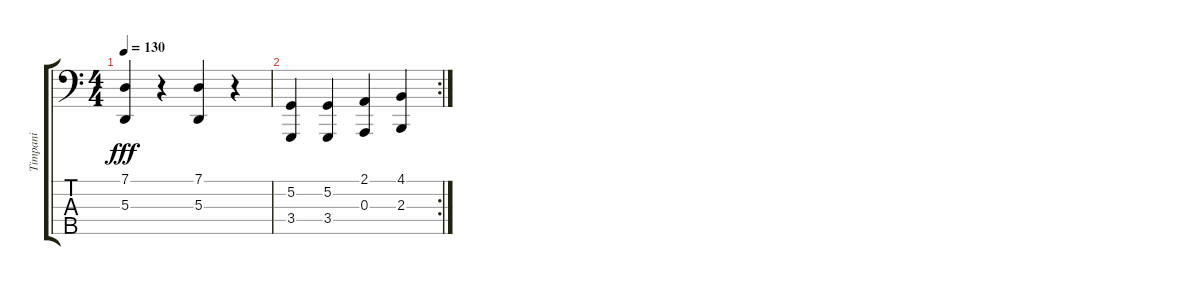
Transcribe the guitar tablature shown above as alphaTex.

\track ("Timpani" "Timpani") {instrument timpani}
\staff {score tabs}
\tuning (G2 D2 A1 E1 B0) {hide}
\ts (4 4)
\tempo 130
\clef f4
\ks c
(7.1 5.3).4{dy fff} r.4 (7.1 5.3).4 r.4 |
\rc 2
(5.2 3.4).4 (5.2 3.4).4 (2.1 0.3).4 (4.1 2.3).4
